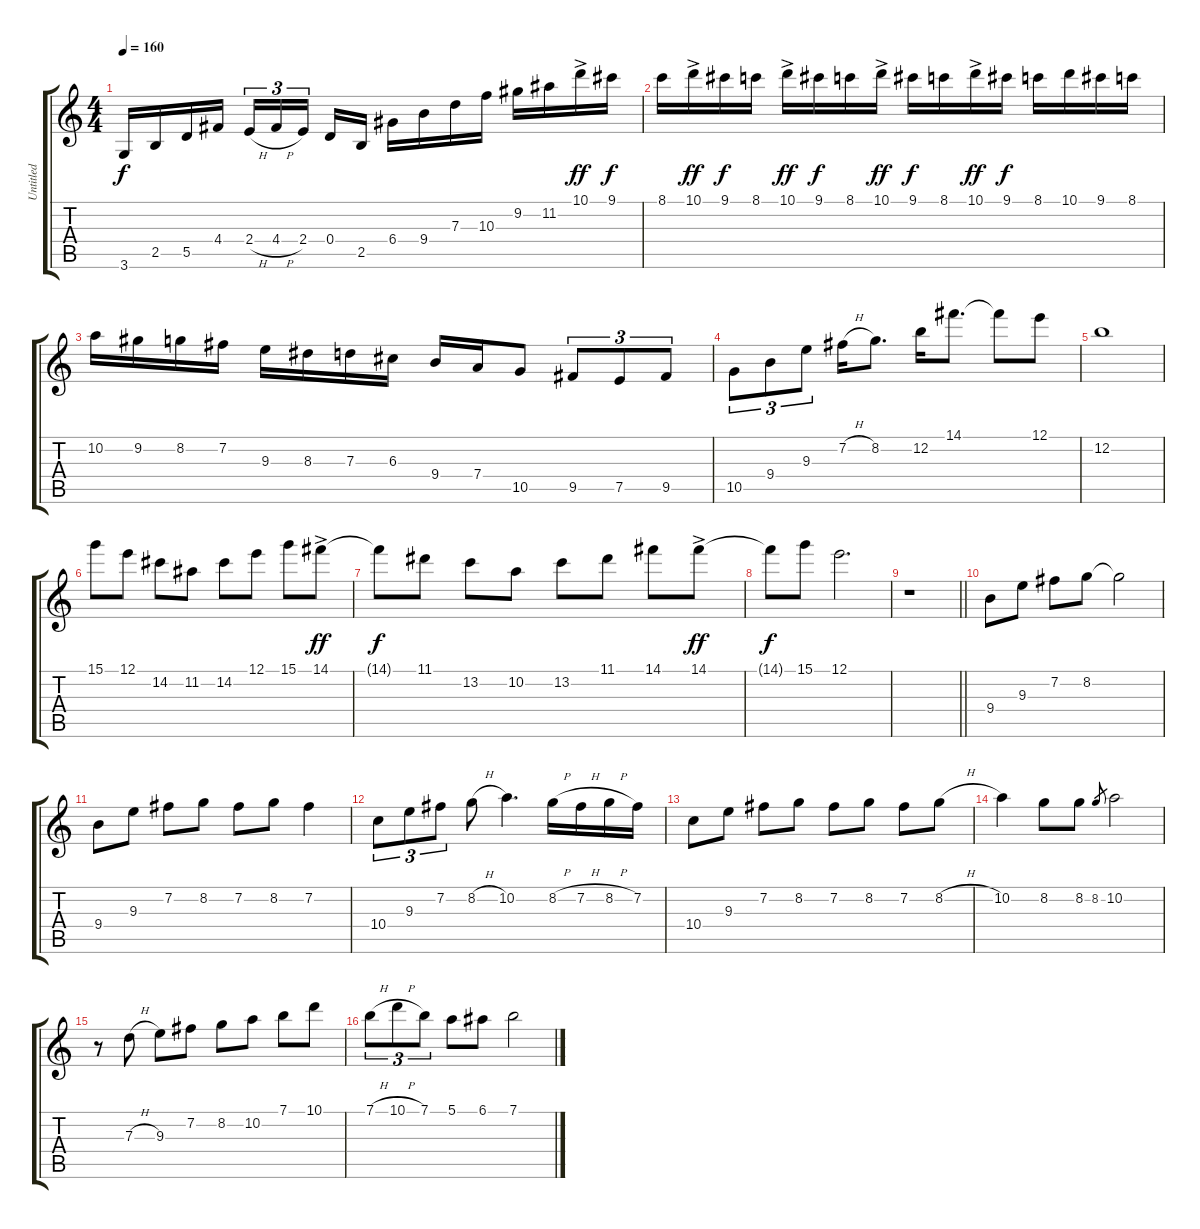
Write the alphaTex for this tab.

\track ("Untitled" "Untitled") {instrument acousticguitarsteel}
\staff {score tabs}
\tuning (E4 B3 G3 D3 A2 E2) {hide}
\ts (4 4)
\tempo 160
\clef g2
\ks c
3.6.16{dy f} 2.5.16 5.5.16 4.4.16 2.4{h}.16{tu (3 2)} 4.4{h}.16{tu (3 2)} 2.4.16{tu (3 2) beam splitsecondary} 0.4.16 2.5.16 6.4.16 9.4.16 7.3.16 10.3.16 9.2.16 11.2.16 10.1{ac}.16{dy ff} 9.1.16{dy f} |
8.1.16 10.1{ac}.16{dy ff} 9.1.16{dy f} 8.1.16 10.1{ac}.16{dy ff} 9.1.16{dy f} 8.1.16 10.1{ac}.16{dy ff} 9.1.16{dy f} 8.1.16 10.1{ac}.16{dy ff} 9.1.16{dy f} 8.1.16 10.1.16 9.1.16 8.1.16 |
10.2.16 9.2.16 8.2.16 7.2.16 9.3.16 8.3.16 7.3.16 6.3.16 9.4.16 7.4.16 10.5.8 9.5.8{tu (3 2)} 7.5.8{tu (3 2)} 9.5.8{tu (3 2)} |
10.5.8{tu (3 2)} 9.4.8{tu (3 2)} 9.3.8{tu (3 2)} 7.2{h}.16 8.2.8{d} 12.2.16 14.1.8{d} 14.1{t}.8 12.1.8 |
12.2.1 |
15.1.8 12.1.8 14.2.8 11.2.8 14.2.8 12.1.8 15.1.8 14.1{ac}.8{dy ff} |
14.1{t}.8{dy f} 11.1.8 13.2.8 10.2.8 13.2.8 11.1.8 14.1.8 14.1{ac}.8{dy ff} |
14.1{t}.8{dy f} 15.1.8 12.1.2{d} |
\barLineRight lightlight
r.1 |
9.4.8 9.3.8 7.2.8 8.2.8 8.2{t}.2 |
9.4.8 9.3.8 7.2.8 8.2.8 7.2.8 8.2.8 7.2.4 |
10.4.8{tu (3 2)} 9.3.8{tu (3 2)} 7.2.8{tu (3 2)} 8.2{h}.8 10.2.4{d} 8.2{h}.16 7.2{h}.16 8.2{h}.16 7.2.16 |
10.4.8 9.3.8 7.2.8 8.2.8 7.2.8 8.2.8 7.2.8 8.2{h}.8 |
10.2.4 8.2.8 8.2.8 8.2.8{gr} 10.2.2 |
r.8 7.3{h}.8 9.3.8 7.2.8 8.2.8 10.2.8 7.1.8 10.1.8 |
7.1{h}.8{tu (3 2)} 10.1{h}.8{tu (3 2)} 7.1.8{tu (3 2)} 5.1.8 6.1.8 7.1.2
